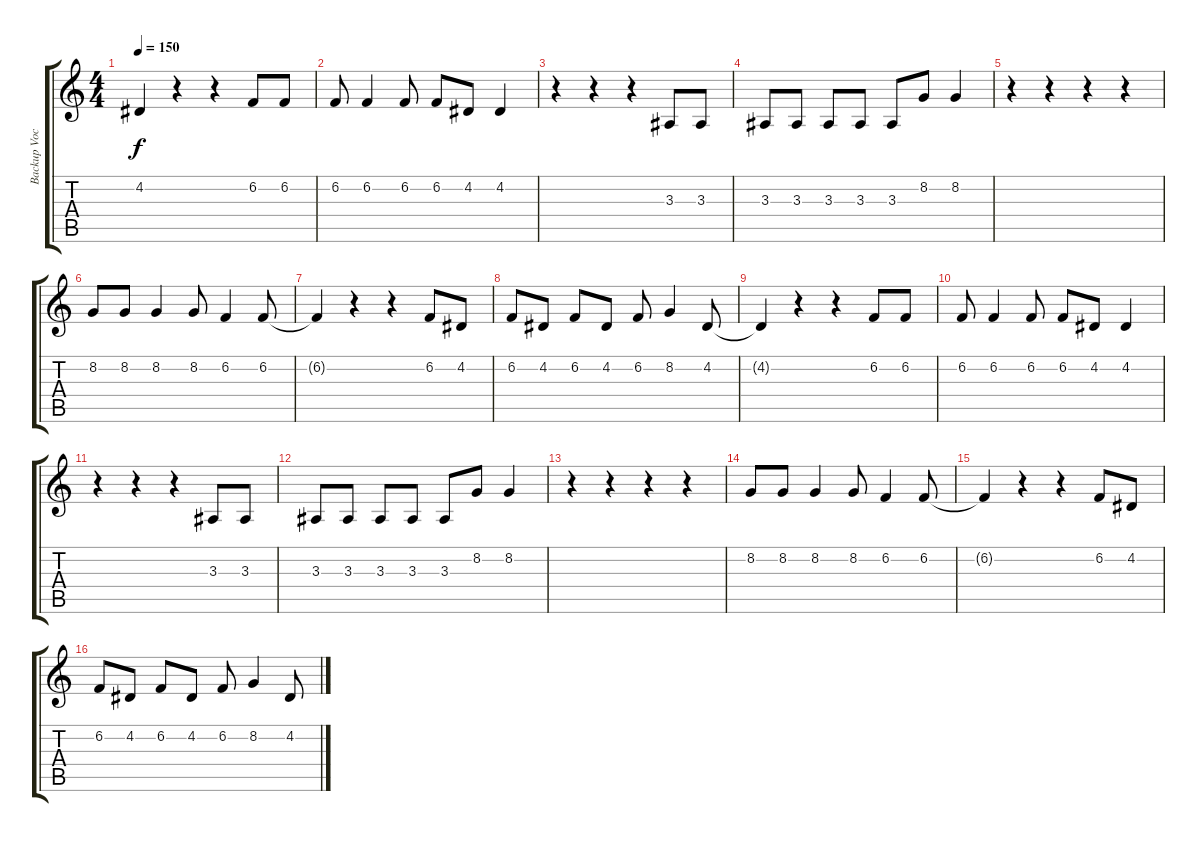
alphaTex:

\track ("Backup Vocals" "Backup Voc") {instrument churchorgan}
\staff {score tabs}
\tuning (E4 B3 G3 D3 A2 E2) {hide}
\ts (4 4)
\tempo 150
\clef g2
\ks c
4.2{t}.4{dy f} r.4 r.4 6.2.8 6.2.8 |
6.2.8 6.2.4 6.2.8 6.2.8 4.2.8 4.2.4 |
r.4 r.4 r.4 3.3.8 3.3.8 |
3.3.8 3.3.8 3.3.8 3.3.8 3.3.8 8.2.8 8.2.4 |
r.4 r.4 r.4 r.4 |
8.2.8 8.2.8 8.2.4 8.2.8 6.2.4 6.2.8 |
6.2{t}.4 r.4 r.4 6.2.8 4.2.8 |
6.2.8 4.2.8 6.2.8 4.2.8 6.2.8 8.2.4 4.2.8 |
4.2{t}.4 r.4 r.4 6.2.8 6.2.8 |
6.2.8 6.2.4 6.2.8 6.2.8 4.2.8 4.2.4 |
r.4 r.4 r.4 3.3.8 3.3.8 |
3.3.8 3.3.8 3.3.8 3.3.8 3.3.8 8.2.8 8.2.4 |
r.4 r.4 r.4 r.4 |
8.2.8 8.2.8 8.2.4 8.2.8 6.2.4 6.2.8 |
6.2{t}.4 r.4 r.4 6.2.8 4.2.8 |
6.2.8 4.2.8 6.2.8 4.2.8 6.2.8 8.2.4 4.2.8
